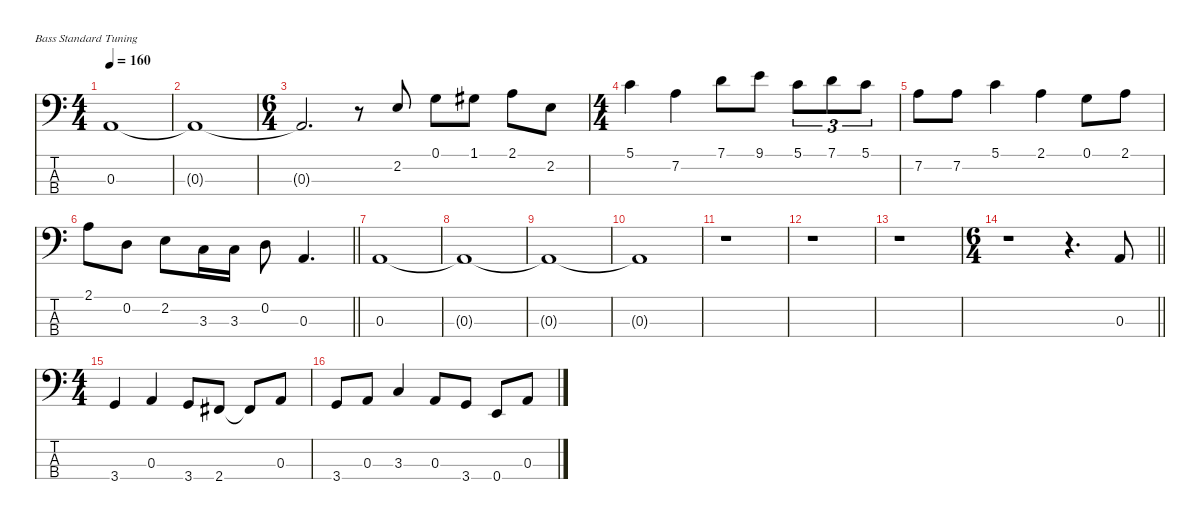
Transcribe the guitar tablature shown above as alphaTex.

\defaultSystemsLayout 4
\hideDynamics
\bracketExtendMode nobrackets
\singleTrackTrackNamePolicy hidden
\multiTrackTrackNamePolicy hidden
\firstSystemTrackNameMode fullname
\firstSystemTrackNameOrientation horizontal
\otherSystemsTrackNameOrientation horizontal
\track ("Bass" "el.bs.") {defaultSystemsLayout 8 instrument electricbassfinger}
\staff {score tabs}
\tuning (G2 D2 A1 E1)
\ts (4 4)
\tempo 160
\clef f4
\ks c
0.3{t}.1{dy f beam Up} |
0.3{t}.1{beam Up} |
\ts (6 4)
0.3{t}.2{d beam Up} r.8{beam Up} 2.2.8{beam Down} 0.1.8{beam Down} 1.1{acc #}.8{beam Down} 2.1.8{beam Down} 2.2.8{beam Down} |
\ts (4 4)
5.1.4{beam Down} 7.2.4{beam Down} 7.1.8{beam Down} 9.1.8{beam Down} 5.1.8{tu (3 2) beam Down} 7.1.8{tu (3 2) beam Down} 5.1.8{tu (3 2) beam Down} |
7.2.8{beam Down} 7.2.8{beam Down} 5.1.4{beam Down} 2.1.4{beam Down} 0.1.8{beam Down} 2.1.8{beam Down} |
\barLineRight lightlight
2.1.8{beam Down} 0.2.8{beam Down} 2.2.8{beam Down} 3.3.16{beam Down} 3.3.16{beam Down} 0.2.8{beam Down} 0.3.4{d beam Up} |
0.3.1{beam Up} |
0.3{t}.1{beam Up} |
0.3{t}.1{beam Up} |
0.3{t}.1{beam Up} |
r.1{beam Down} |
r.1{beam Down} |
r.1{beam Down} |
\ts (6 4)
\barLineRight lightlight
r.1{beam Down} r.4{d beam Down} 0.3.8{beam Up} |
\ts (4 4)
3.4.4{beam Up} 0.3.4{beam Up} 3.4.8{beam Up} 2.4{acc #}.8{beam Up} 2.4{t acc #}.8{beam Up} 0.3.8{beam Up} |
3.4.8{beam Up} 0.3.8{beam Up} 3.3.4{beam Up} 0.3.8{beam Up} 3.4.8{beam Up} 0.4.8{beam Up} 0.3.8{beam Up}
